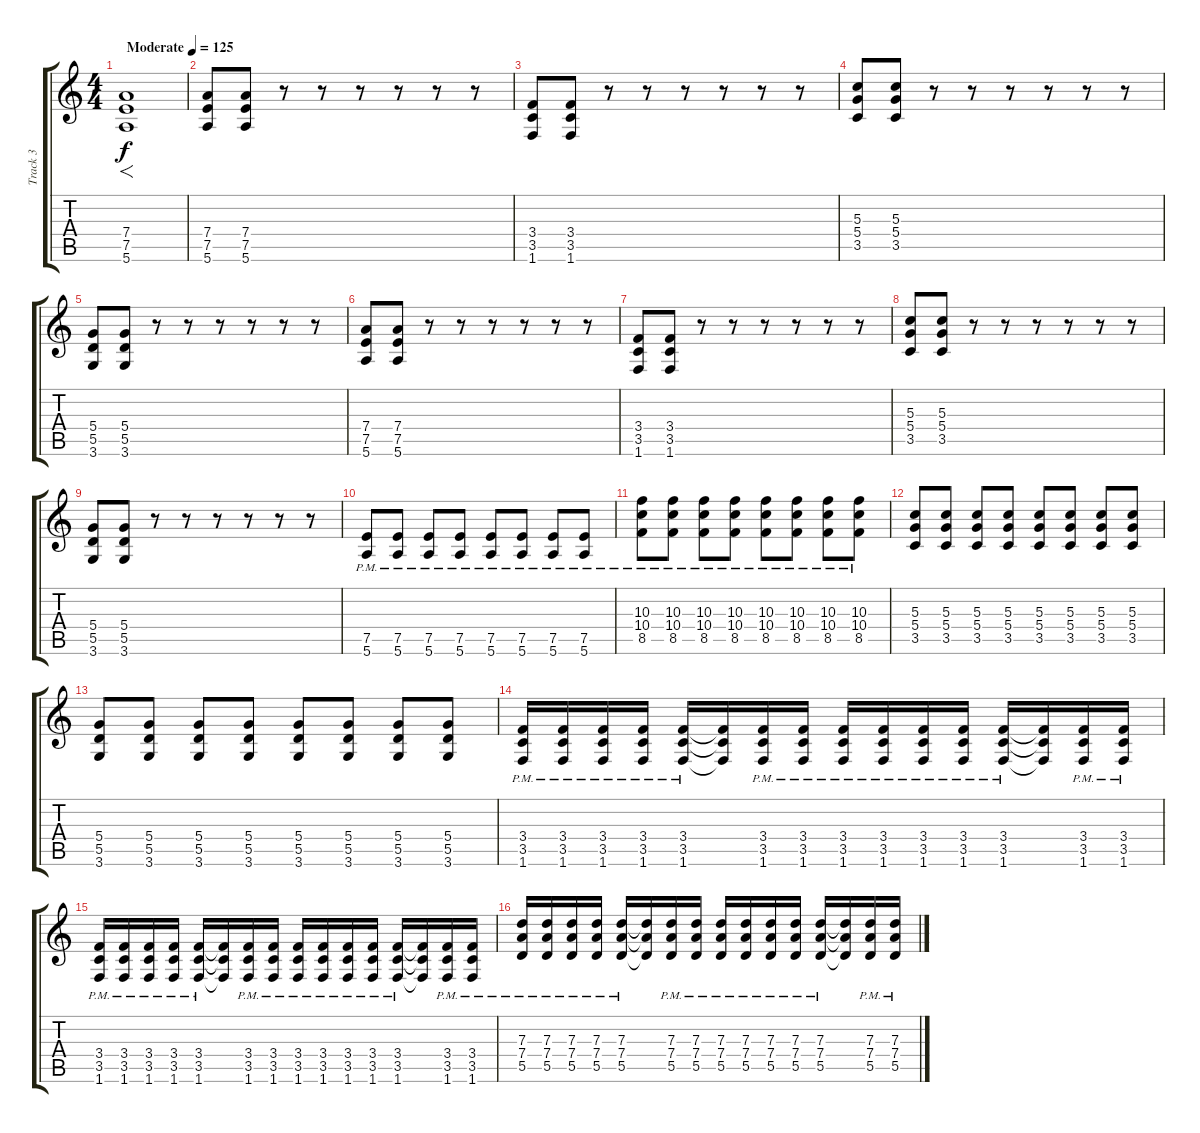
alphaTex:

\track ("Track 3" "Track 3") {instrument distortionguitar}
\staff {score tabs}
\tuning (E4 B3 G3 D3 A2 E2) {hide}
\ts (4 4)
\tempo (125 "Moderate")
\clef g2
\ks c
(7.4 7.5 5.6).1{f dy f instrument distortionguitar} |
(7.4 7.5 5.6).8 (7.4 7.5 5.6).8 r.8 r.8 r.8 r.8 r.8 r.8 |
(3.4 3.5 1.6).8 (3.4 3.5 1.6).8 r.8 r.8 r.8 r.8 r.8 r.8 |
(5.3 5.4 3.5).8 (5.3 5.4 3.5).8 r.8 r.8 r.8 r.8 r.8 r.8 |
(5.4 5.5 3.6).8 (5.4 5.5 3.6).8 r.8 r.8 r.8 r.8 r.8 r.8 |
(7.4 7.5 5.6).8 (7.4 7.5 5.6).8 r.8 r.8 r.8 r.8 r.8 r.8 |
(3.4 3.5 1.6).8 (3.4 3.5 1.6).8 r.8 r.8 r.8 r.8 r.8 r.8 |
(5.3 5.4 3.5).8 (5.3 5.4 3.5).8 r.8 r.8 r.8 r.8 r.8 r.8 |
(5.4 5.5 3.6).8 (5.4 5.5 3.6).8 r.8 r.8 r.8 r.8 r.8 r.8 |
(7.5{pm} 5.6{pm}).8 (7.5{pm} 5.6{pm}).8 (7.5{pm} 5.6{pm}).8 (7.5{pm} 5.6{pm}).8 (7.5{pm} 5.6{pm}).8 (7.5{pm} 5.6{pm}).8 (7.5{pm} 5.6{pm}).8 (7.5{pm} 5.6{pm}).8 |
(10.3{pm} 10.4{pm} 8.5{pm}).8 (10.3{pm} 10.4{pm} 8.5{pm}).8 (10.3{pm} 10.4{pm} 8.5{pm}).8 (10.3{pm} 10.4{pm} 8.5{pm}).8 (10.3{pm} 10.4{pm} 8.5{pm}).8 (10.3{pm} 10.4{pm} 8.5{pm}).8 (10.3{pm} 10.4{pm} 8.5{pm}).8 (10.3{pm} 10.4{pm} 8.5{pm}).8 |
(5.3 5.4 3.5).8 (5.3 5.4 3.5).8 (5.3 5.4 3.5).8 (5.3 5.4 3.5).8 (5.3 5.4 3.5).8 (5.3 5.4 3.5).8 (5.3 5.4 3.5).8 (5.3 5.4 3.5).8 |
(5.4 5.5 3.6).8 (5.4 5.5 3.6).8 (5.4 5.5 3.6).8 (5.4 5.5 3.6).8 (5.4 5.5 3.6).8 (5.4 5.5 3.6).8 (5.4 5.5 3.6).8 (5.4 5.5 3.6).8 |
(3.4{pm} 3.5{pm} 1.6{pm}).16 (3.4{pm} 3.5{pm} 1.6{pm}).16 (3.4{pm} 3.5{pm} 1.6{pm}).16 (3.4{pm} 3.5{pm} 1.6{pm}).16 (3.4{pm} 3.5{pm} 1.6{pm}).16 (3.4{t} 3.5{t} 1.6{t}).16 (3.4{pm} 3.5{pm} 1.6{pm}).16 (3.4{pm} 3.5{pm} 1.6{pm}).16 (3.4{pm} 3.5{pm} 1.6{pm}).16 (3.4{pm} 3.5{pm} 1.6{pm}).16 (3.4{pm} 3.5{pm} 1.6{pm}).16 (3.4{pm} 3.5{pm} 1.6{pm}).16 (3.4{pm} 3.5{pm} 1.6{pm}).16 (3.4{t} 3.5{t} 1.6{t}).16 (3.4{pm} 3.5{pm} 1.6{pm}).16 (3.4{pm} 3.5{pm} 1.6{pm}).16 |
(3.4{pm} 3.5{pm} 1.6{pm}).16 (3.4{pm} 3.5{pm} 1.6{pm}).16 (3.4{pm} 3.5{pm} 1.6{pm}).16 (3.4{pm} 3.5{pm} 1.6{pm}).16 (3.4{pm} 3.5{pm} 1.6{pm}).16 (3.4{t} 3.5{t} 1.6{t}).16 (3.4{pm} 3.5{pm} 1.6{pm}).16 (3.4{pm} 3.5{pm} 1.6{pm}).16 (3.4{pm} 3.5{pm} 1.6{pm}).16 (3.4{pm} 3.5{pm} 1.6{pm}).16 (3.4{pm} 3.5{pm} 1.6{pm}).16 (3.4{pm} 3.5{pm} 1.6{pm}).16 (3.4{pm} 3.5{pm} 1.6{pm}).16 (3.4{t} 3.5{t} 1.6{t}).16 (3.4{pm} 3.5{pm} 1.6{pm}).16 (3.4{pm} 3.5{pm} 1.6{pm}).16 |
(7.3{pm} 7.4{pm} 5.5{pm}).16 (7.3{pm} 7.4{pm} 5.5{pm}).16 (7.3{pm} 7.4{pm} 5.5{pm}).16 (7.3{pm} 7.4{pm} 5.5{pm}).16 (7.3{pm} 7.4{pm} 5.5{pm}).16 (7.3{t} 7.4{t} 5.5{t}).16 (7.3{pm} 7.4{pm} 5.5{pm}).16 (7.3{pm} 7.4{pm} 5.5{pm}).16 (7.3{pm} 7.4{pm} 5.5{pm}).16 (7.3{pm} 7.4{pm} 5.5{pm}).16 (7.3{pm} 7.4{pm} 5.5{pm}).16 (7.3{pm} 7.4{pm} 5.5{pm}).16 (7.3{pm} 7.4{pm} 5.5{pm}).16 (7.3{t} 7.4{t} 5.5{t}).16 (7.3{pm} 7.4{pm} 5.5{pm}).16 (7.3{pm} 7.4{pm} 5.5{pm}).16
